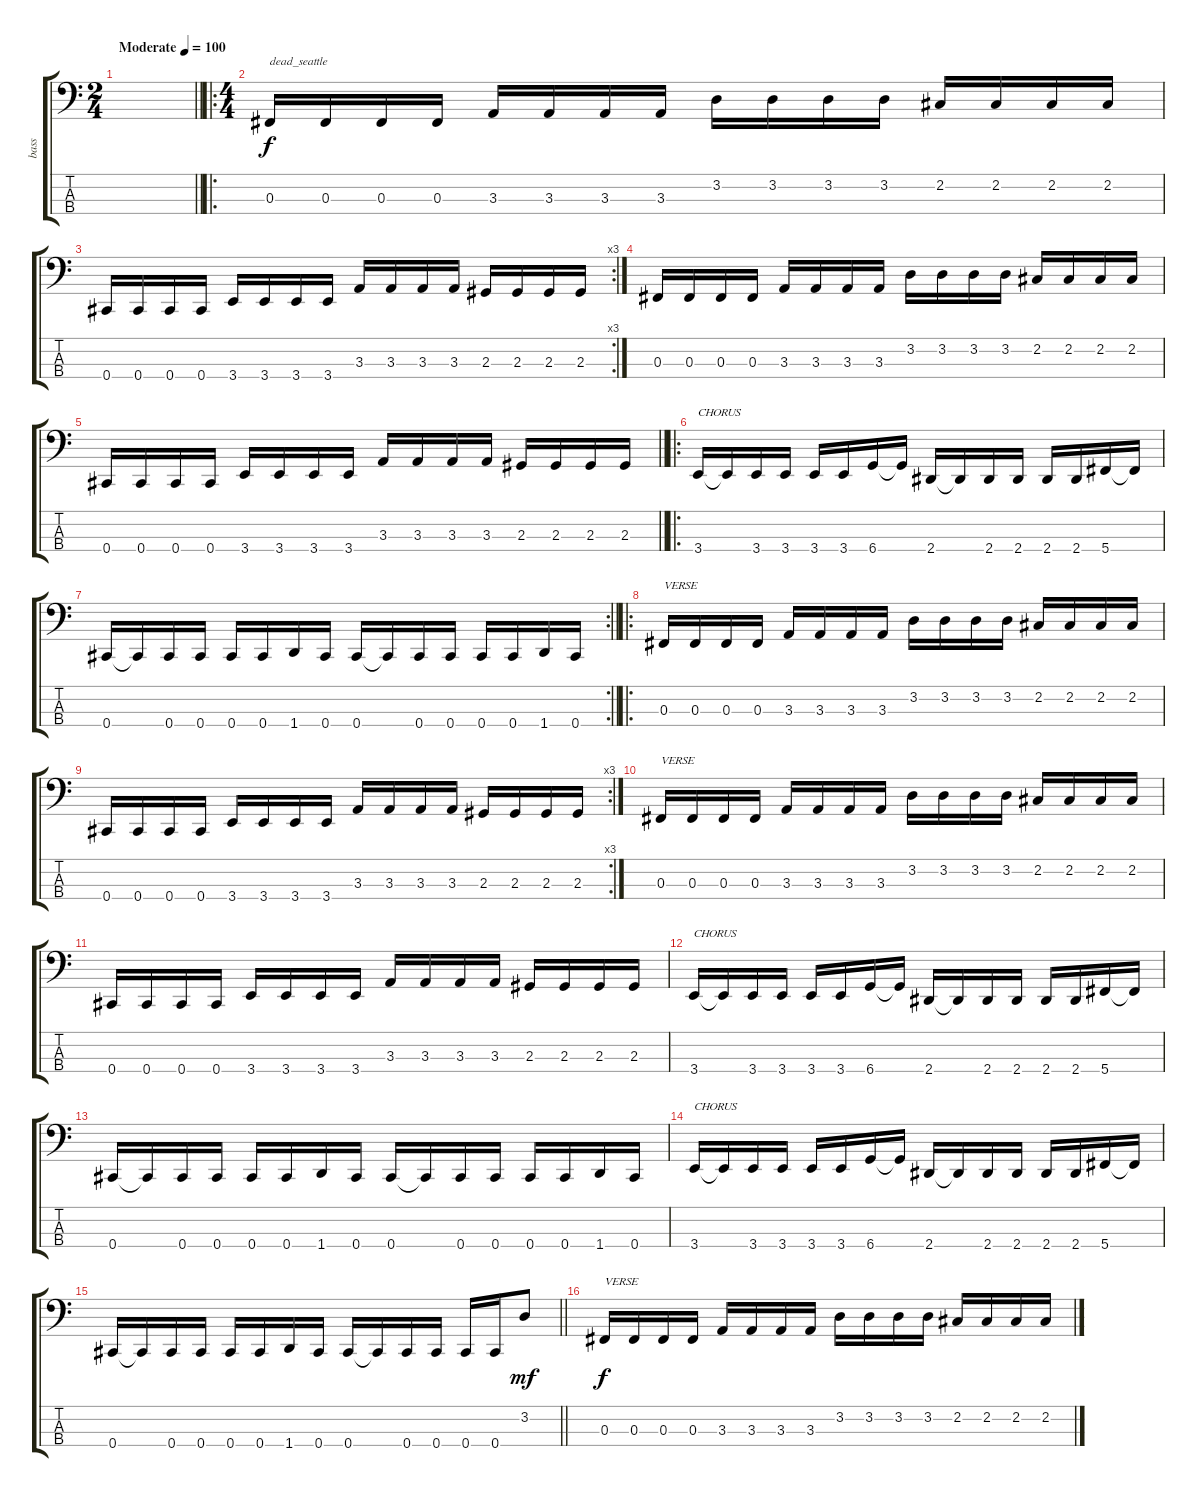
\track ("bass" "bass") {instrument electricbassfinger}
\staff {score tabs}
\tuning (E2 B1 Gb1 Db1) {hide}
\ts (2 4)
\tempo (100 "Moderate")
\clef f4
\barLineRight lightlight
\ks c
|
\ro
\ts (4 4)
0.3.16{txt "dead_seattle"} 0.3.16 0.3.16 0.3.16 3.3.16 3.3.16 3.3.16 3.3.16 3.2.16 3.2.16 3.2.16 3.2.16 2.2.16 2.2.16 2.2.16 2.2.16 |
\rc 3
0.4.16 0.4.16 0.4.16 0.4.16 3.4.16 3.4.16 3.4.16 3.4.16 3.3.16 3.3.16 3.3.16 3.3.16 2.3.16 2.3.16 2.3.16 2.3.16 |
0.3.16 0.3.16 0.3.16 0.3.16 3.3.16 3.3.16 3.3.16 3.3.16 3.2.16 3.2.16 3.2.16 3.2.16 2.2.16 2.2.16 2.2.16 2.2.16 |
\barLineRight lightlight
0.4.16 0.4.16 0.4.16 0.4.16 3.4.16 3.4.16 3.4.16 3.4.16 3.3.16 3.3.16 3.3.16 3.3.16 2.3.16 2.3.16 2.3.16 2.3.16 |
\ro
3.4.16{txt "CHORUS"} 3.4{t}.16 3.4.16 3.4.16 3.4.16 3.4.16 6.4.16 6.4{t}.16 2.4.16 2.4{t}.16 2.4.16 2.4.16 2.4.16 2.4.16 5.4.16 5.4{t}.16 |
\rc 2
\barLineRight lightlight
0.4.16 0.4{t}.16 0.4.16 0.4.16 0.4.16 0.4.16 1.4.16 0.4.16 0.4.16 0.4{t}.16 0.4.16 0.4.16 0.4.16 0.4.16 1.4.16 0.4.16 |
\ro
0.3.16{txt "VERSE"} 0.3.16 0.3.16 0.3.16 3.3.16 3.3.16 3.3.16 3.3.16 3.2.16 3.2.16 3.2.16 3.2.16 2.2.16 2.2.16 2.2.16 2.2.16 |
\rc 3
0.4.16 0.4.16 0.4.16 0.4.16 3.4.16 3.4.16 3.4.16 3.4.16 3.3.16 3.3.16 3.3.16 3.3.16 2.3.16 2.3.16 2.3.16 2.3.16 |
0.3.16{txt "VERSE"} 0.3.16 0.3.16 0.3.16 3.3.16 3.3.16 3.3.16 3.3.16 3.2.16 3.2.16 3.2.16 3.2.16 2.2.16 2.2.16 2.2.16 2.2.16 |
0.4.16 0.4.16 0.4.16 0.4.16 3.4.16 3.4.16 3.4.16 3.4.16 3.3.16 3.3.16 3.3.16 3.3.16 2.3.16 2.3.16 2.3.16 2.3.16 |
3.4.16{txt "CHORUS"} 3.4{t}.16 3.4.16 3.4.16 3.4.16 3.4.16 6.4.16 6.4{t}.16 2.4.16 2.4{t}.16 2.4.16 2.4.16 2.4.16 2.4.16 5.4.16 5.4{t}.16 |
0.4.16 0.4{t}.16 0.4.16 0.4.16 0.4.16 0.4.16 1.4.16 0.4.16 0.4.16 0.4{t}.16 0.4.16 0.4.16 0.4.16 0.4.16 1.4.16 0.4.16 |
3.4.16{txt "CHORUS"} 3.4{t}.16 3.4.16 3.4.16 3.4.16 3.4.16 6.4.16 6.4{t}.16 2.4.16 2.4{t}.16 2.4.16 2.4.16 2.4.16 2.4.16 5.4.16 5.4{t}.16 |
\barLineRight lightlight
0.4.16 0.4{t}.16 0.4.16 0.4.16 0.4.16 0.4.16 1.4.16 0.4.16 0.4.16 0.4{t}.16 0.4.16 0.4.16 0.4.16 0.4.16 3.2.8{dy mf} |
0.3.16{txt "VERSE" dy f} 0.3.16 0.3.16 0.3.16 3.3.16 3.3.16 3.3.16 3.3.16 3.2.16 3.2.16 3.2.16 3.2.16 2.2.16 2.2.16 2.2.16 2.2.16
